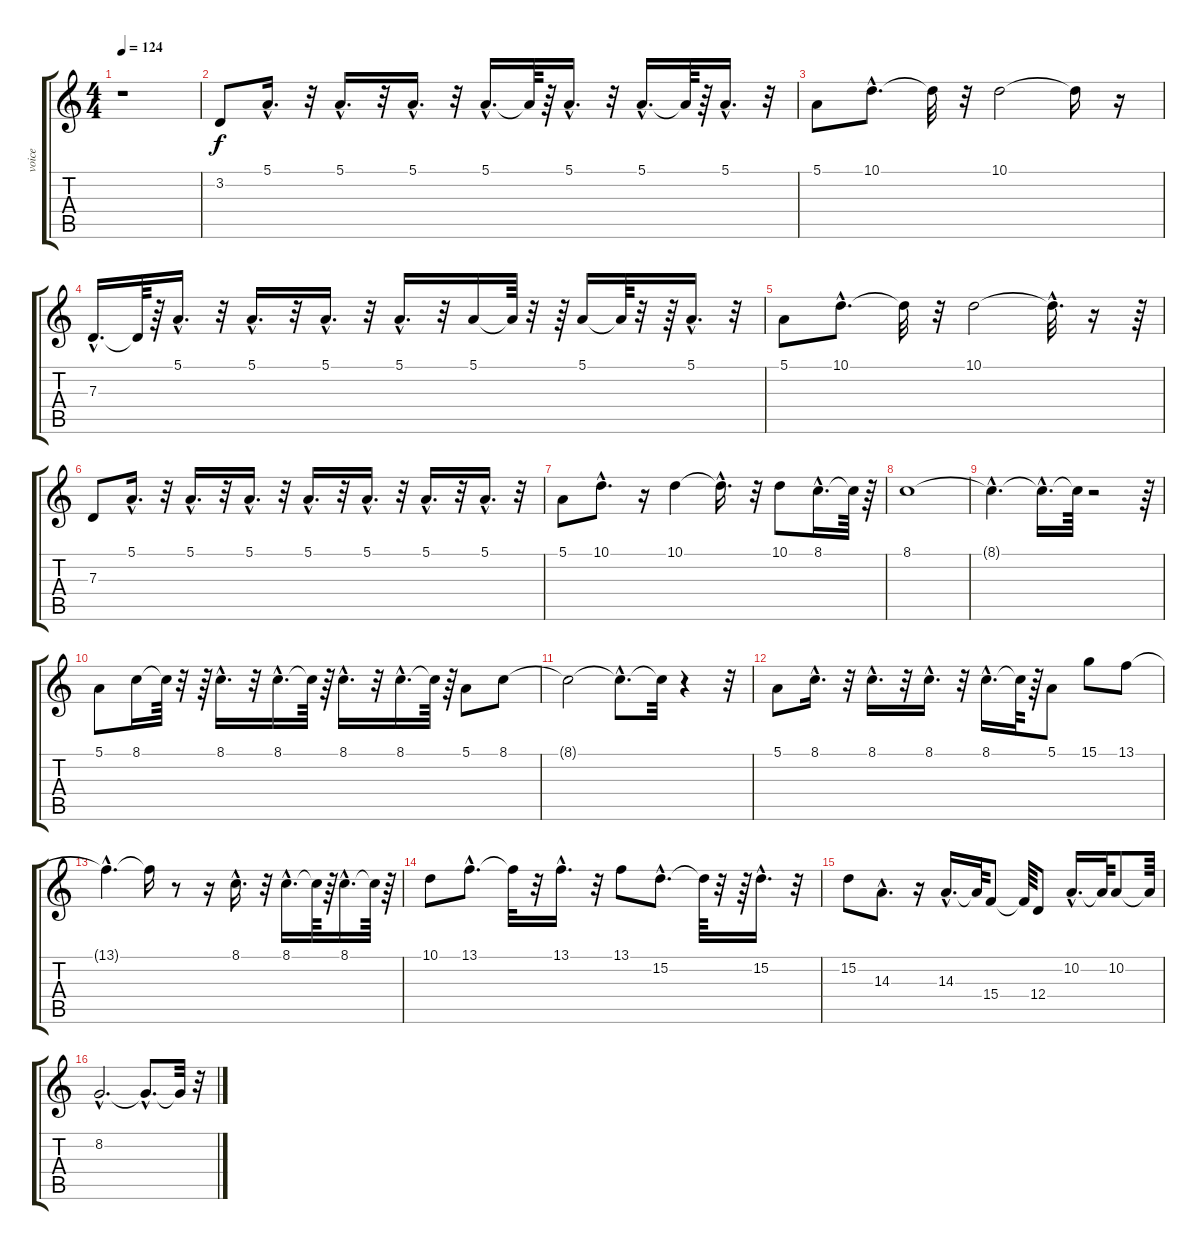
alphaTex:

\track ("voice" "voice") {instrument flute}
\staff {score tabs}
\tuning (E4 B3 G3 D3 A2 E2) {hide}
\ts (4 4)
\tempo 124
\clef g2
\ks c
r.1{dy f} |
3.2.8 5.1{hac}.16{d} r.32 5.1{hac}.16{d} r.32 5.1{hac}.16{d} r.32 5.1{hac}.16{d} 5.1{t}.64 r.64 5.1{hac}.16{d} r.32 5.1{hac}.16{d} 5.1{t}.64 r.64 5.1{hac}.16{d} r.32 |
5.1.8 10.1{hac}.8{d} 10.1{t}.32 r.32 10.1.2 10.1{t}.16 r.16 |
7.3{hac}.16{d} 7.3{t}.64 r.64 5.1{hac}.16{d} r.32 5.1{hac}.16{d} r.32 5.1{hac}.16{d} r.32 5.1{hac}.16{d} r.32 5.1.16 5.1{t}.64 r.32 r.64 5.1.16 5.1{t}.64 r.32 r.64 5.1{hac}.16{d} r.32 |
5.1.8 10.1{hac}.8{d} 10.1{t}.32 r.32 10.1.2 10.1{hac t}.32{d} r.16 r.64 |
7.3.8 5.1{hac}.16{d} r.32 5.1{hac}.16{d} r.32 5.1{hac}.16{d} r.32 5.1{hac}.16{d} r.32 5.1{hac}.16{d} r.32 5.1{hac}.16{d} r.32 5.1{hac}.16{d} r.32 |
5.1.8 10.1{hac}.8{d} r.16 10.1.4 10.1{hac t}.16{d} r.32 10.1.8 8.1{hac}.16{d} 8.1{t}.64 r.64 |
8.1.1 |
8.1{hac t}.4{d} 8.1{hac t}.16{d} 8.1{t}.64 r.2 r.64 |
5.1.8 8.1.16 8.1{t}.64 r.32 r.64 8.1{hac}.16{d} r.32 8.1{hac}.16{d} 8.1{t}.64 r.64 8.1{hac}.16{d} r.32 8.1{hac}.16{d} 8.1{t}.64 r.64 5.1.8 8.1.8 |
8.1{t}.2 8.1{hac t}.8{d} 8.1{t}.32 r.4 r.32 |
5.1.8 8.1{hac}.16{d} r.32 8.1{hac}.16{d} r.32 8.1{hac}.16{d} r.32 8.1{hac}.16{d} 8.1{t}.64 r.64 5.1.8 15.1.8 13.1.8 |
13.1{hac t}.4{d} 13.1{t}.16 r.8 r.16 8.1{hac}.16{d} r.32 8.1{hac}.16{d} 8.1{t}.64 r.64 8.1{hac}.16{d} 8.1{t}.64 r.64 |
10.1.8 13.1{hac}.8{d} 13.1{t}.32 r.32 13.1{hac}.16{d} r.32 13.1.8 15.2{hac}.8{d} 15.2{t}.64 r.32 r.64 15.2{hac}.16{d} r.32 |
15.2.8 14.3{hac}.8{d} r.16 14.3{hac}.16{d} 14.3{t}.64 15.4.8 15.4{t}.64 12.4.8 10.2{hac}.16{d} 10.2{t}.64 10.2.8 10.2{t}.64 |
8.2{hac}.2{d} 8.2{hac t}.8{d} 8.2{t}.32 r.32
